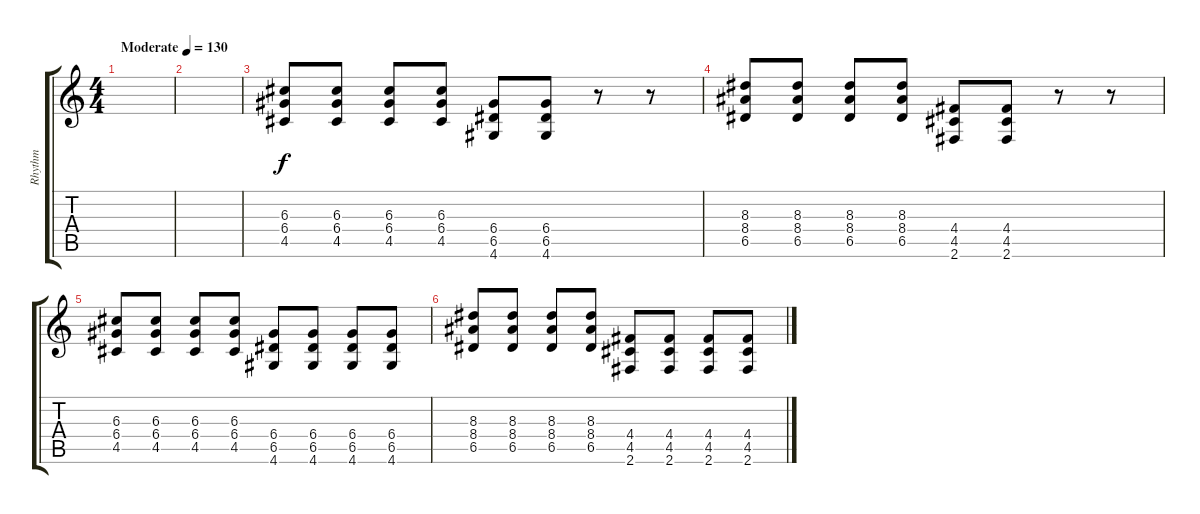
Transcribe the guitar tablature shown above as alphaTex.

\track ("Rhythm" "Rhythm") {instrument distortionguitar}
\staff {score tabs}
\tuning (E4 B3 G3 D3 A2 E2) {hide}
\ts (4 4)
\tempo (130 "Moderate")
\clef g2
\ks c
|
|
(6.3 6.4 4.5).8 (6.3 6.4 4.5).8 (6.3 6.4 4.5).8 (6.3 6.4 4.5).8 (6.4 6.5 4.6).8 (6.4 6.5 4.6).8 r.8 r.8 |
(8.3 8.4 6.5).8 (8.3 8.4 6.5).8 (8.3 8.4 6.5).8 (8.3 8.4 6.5).8 (4.4 4.5 2.6).8 (4.4 4.5 2.6).8 r.8 r.8 |
(6.3 6.4 4.5).8 (6.3 6.4 4.5).8 (6.3 6.4 4.5).8 (6.3 6.4 4.5).8 (6.4 6.5 4.6).8 (6.4 6.5 4.6).8 (6.4 6.5 4.6).8 (6.4 6.5 4.6).8 |
(8.3 8.4 6.5).8 (8.3 8.4 6.5).8 (8.3 8.4 6.5).8 (8.3 8.4 6.5).8 (4.4 4.5 2.6).8 (4.4 4.5 2.6).8 (4.4 4.5 2.6).8 (4.4 4.5 2.6).8
